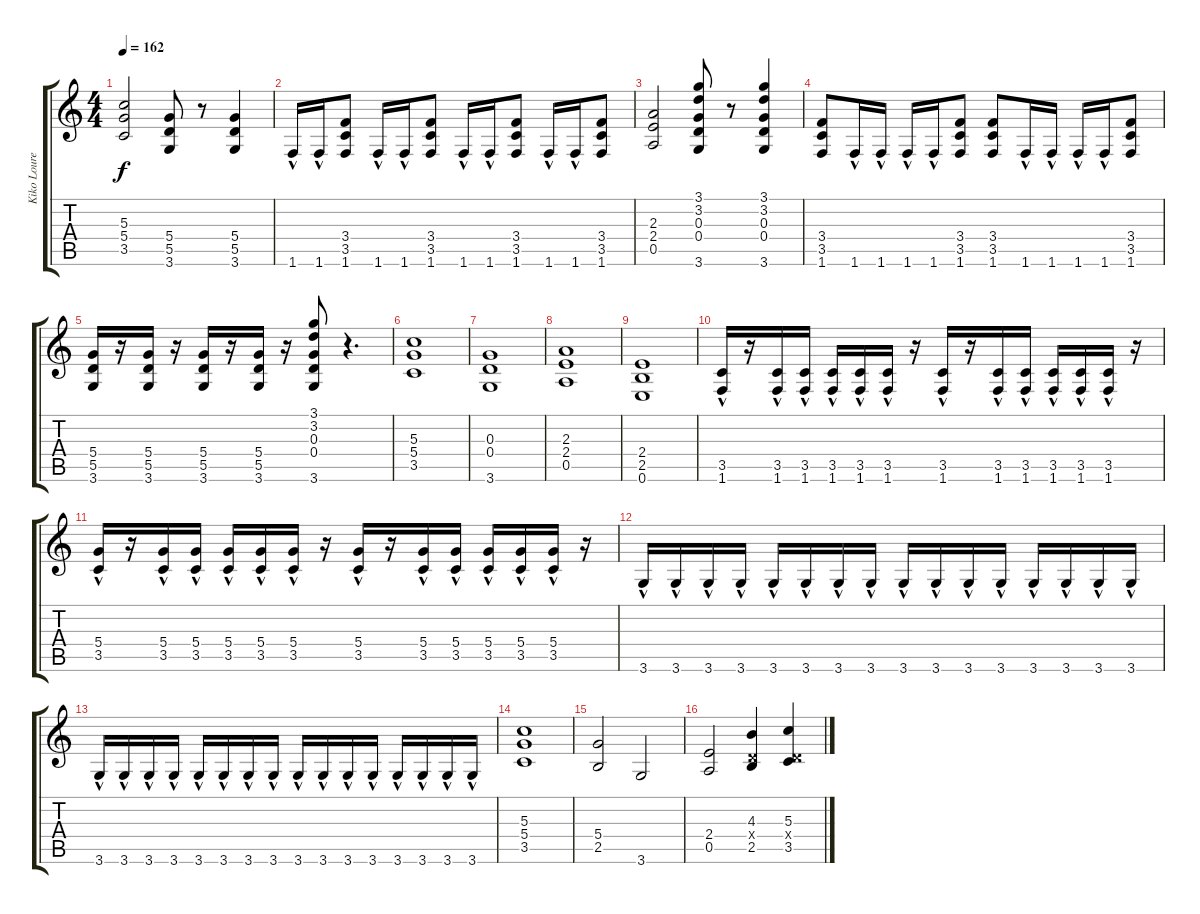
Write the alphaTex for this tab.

\track ("Kiko Loureiro" "Kiko Loure") {instrument overdrivenguitar}
\staff {score tabs}
\tuning (E4 B3 G3 D3 A2 E2) {hide}
\ts (4 4)
\tempo 162
\clef g2
\ks c
(5.3 5.4 3.5).2{dy f} (5.4 5.5 3.6).8 r.8 (5.4 5.5 3.6).4 |
1.6{hac}.16 1.6{hac}.16 (3.4 3.5 1.6).8 1.6{hac}.16 1.6{hac}.16 (3.4 3.5 1.6).8 1.6{hac}.16 1.6{hac}.16 (3.4 3.5 1.6).8 1.6{hac}.16 1.6{hac}.16 (3.4 3.5 1.6).8 |
(2.3 2.4 0.5).2 (3.1 3.2 0.3 0.4 3.6).8 r.8 (3.1 3.2 0.3 0.4 3.6).4 |
(3.4 3.5 1.6).8 1.6{hac}.16 1.6{hac}.16 1.6{hac}.16 1.6{hac}.16 (3.4 3.5 1.6).8 (3.4 3.5 1.6).8 1.6{hac}.16 1.6{hac}.16 1.6{hac}.16 1.6{hac}.16 (3.4 3.5 1.6).8 |
(5.4 5.5 3.6).16 r.16 (5.4 5.5 3.6).16 r.16 (5.4 5.5 3.6).16 r.16 (5.4 5.5 3.6).16 r.16 (3.1 3.2 0.3 0.4 3.6).8 r.4{d} |
(5.3 5.4 3.5).1 |
(0.3 0.4 3.6).1 |
(2.3 2.4 0.5).1 |
(2.4 2.5 0.6).1 |
(3.5{hac} 1.6{hac}).16 r.16 (3.5{hac} 1.6{hac}).16 (3.5{hac} 1.6{hac}).16 (3.5{hac} 1.6{hac}).16 (3.5{hac} 1.6{hac}).16 (3.5{hac} 1.6{hac}).16 r.16 (3.5{hac} 1.6{hac}).16 r.16 (3.5{hac} 1.6{hac}).16 (3.5{hac} 1.6{hac}).16 (3.5{hac} 1.6{hac}).16 (3.5{hac} 1.6{hac}).16 (3.5{hac} 1.6{hac}).16 r.16 |
(5.4{hac} 3.5{hac}).16 r.16 (5.4{hac} 3.5{hac}).16 (5.4{hac} 3.5{hac}).16 (5.4{hac} 3.5{hac}).16 (5.4{hac} 3.5{hac}).16 (5.4{hac} 3.5{hac}).16 r.16 (5.4{hac} 3.5{hac}).16 r.16 (5.4{hac} 3.5{hac}).16 (5.4{hac} 3.5{hac}).16 (5.4{hac} 3.5{hac}).16 (5.4{hac} 3.5{hac}).16 (5.4{hac} 3.5{hac}).16 r.16 |
3.6{hac}.16 3.6{hac}.16 3.6{hac}.16 3.6{hac}.16 3.6{hac}.16 3.6{hac}.16 3.6{hac}.16 3.6{hac}.16 3.6{hac}.16 3.6{hac}.16 3.6{hac}.16 3.6{hac}.16 3.6{hac}.16 3.6{hac}.16 3.6{hac}.16 3.6{hac}.16 |
3.6{hac}.16 3.6{hac}.16 3.6{hac}.16 3.6{hac}.16 3.6{hac}.16 3.6{hac}.16 3.6{hac}.16 3.6{hac}.16 3.6{hac}.16 3.6{hac}.16 3.6{hac}.16 3.6{hac}.16 3.6{hac}.16 3.6{hac}.16 3.6{hac}.16 3.6{hac}.16 |
(5.3 5.4 3.5).1 |
(5.4 2.5).2 3.6.2 |
(2.4 0.5).2 (4.3 0.4{x} 2.5).4 (5.3 0.4{x} 3.5).4
